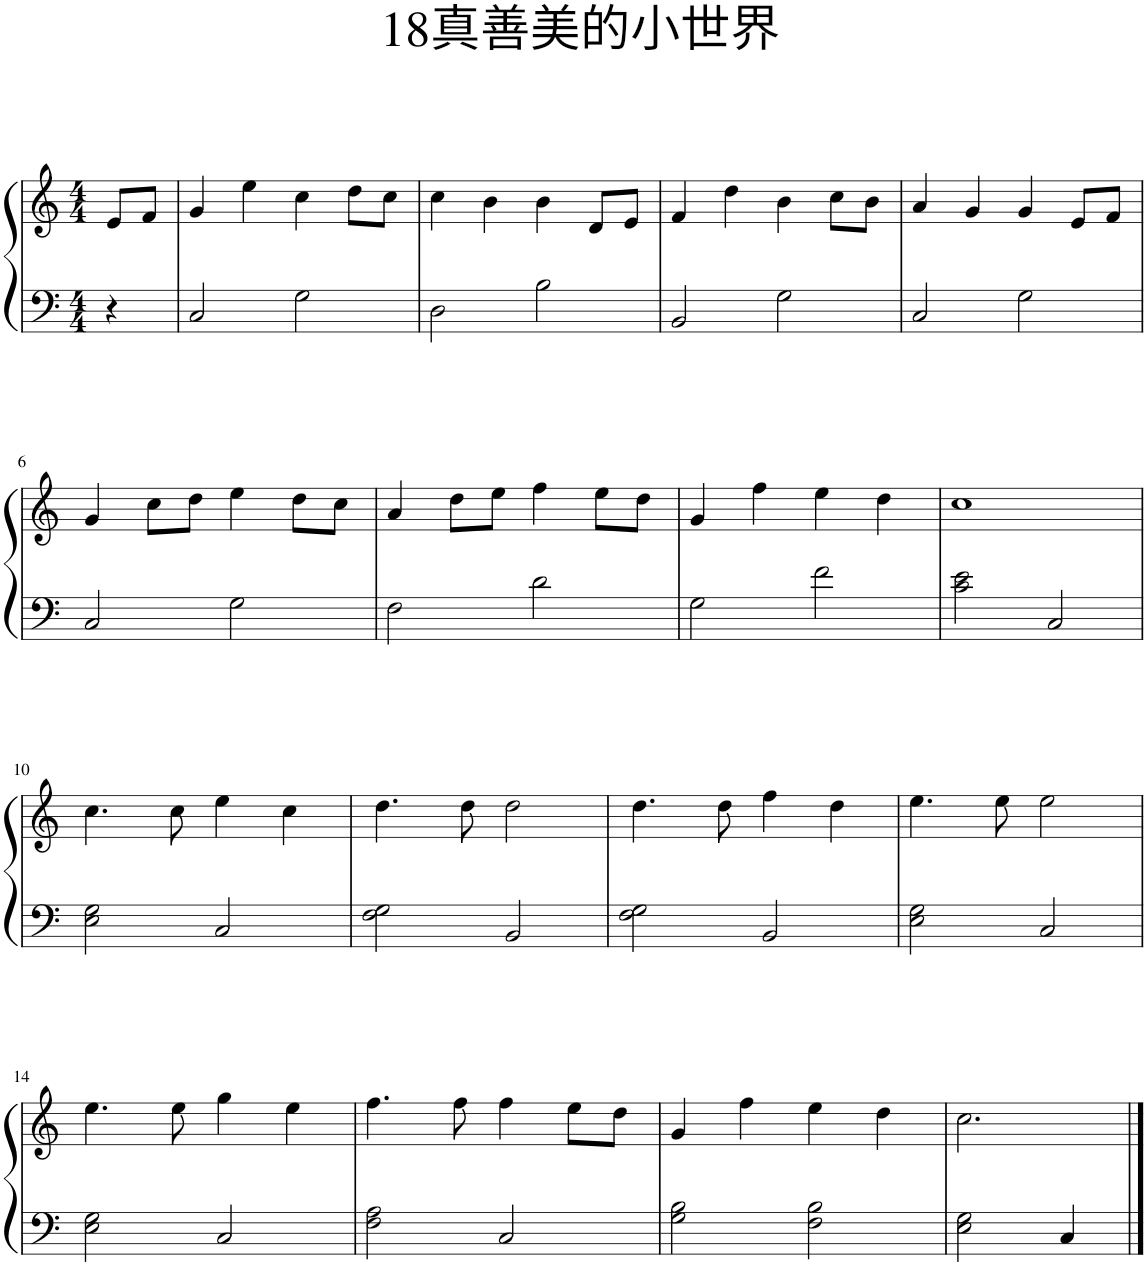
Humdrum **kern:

**kern	**kern
*part1	*part1
*staff2	*staff1
*I"钢琴	*
*clefF4	*clefG2
*k[]	*k[]
*M4/4	*M4/4
=1	=1
4r	8e/L
.	8f/J
=2	=2
2C/	4g/
.	4ee\
2G\	4cc\
.	8dd\L
.	8cc\J
=3	=3
2D\	4cc\
.	4b\
2B\	4b\
.	8d/L
.	8e/J
=4	=4
2BB/	4f/
.	4dd\
2G\	4b\
.	8cc\L
.	8b\J
=5	=5
2C/	4a/
.	4g/
2G\	4g/
.	8e/L
.	8f/J
!!LO:LB:g=z
=6	=6
2C/	4g/
.	8cc\L
.	8dd\J
2G\	4ee\
.	8dd\L
.	8cc\J
=7	=7
2F\	4a/
.	8dd\L
.	8ee\J
2d\	4ff\
.	8ee\L
.	8dd\J
=8	=8
2G\	4g/
.	4ff\
2f\	4ee\
.	4dd\
=9	=9
2c\ 2e\	1cc
2C/	.
!!LO:LB:g=z
=10	=10
2E\ 2G\	4.cc\
.	8cc\
2C/	4ee\
.	4cc\
=11	=11
2F\ 2G\	4.dd\
.	8dd\
2BB/	2dd\
=12	=12
2F\ 2G\	4.dd\
.	8dd\
2BB/	4ff\
.	4dd\
=13	=13
2E\ 2G\	4.ee\
.	8ee\
2C/	2ee\
!!LO:LB:g=z
=14	=14
2E\ 2G\	4.ee\
.	8ee\
2C/	4gg\
.	4ee\
=15	=15
2F\ 2A\	4.ff\
.	8ff\
2C/	4ff\
.	8ee\L
.	8dd\J
=16	=16
2G\ 2B\	4g/
.	4ff\
2F\ 2B\	4ee\
.	4dd\
=17	=17
2E\ 2G\	2.cc\
4C/	.
==	==
*-	*-
